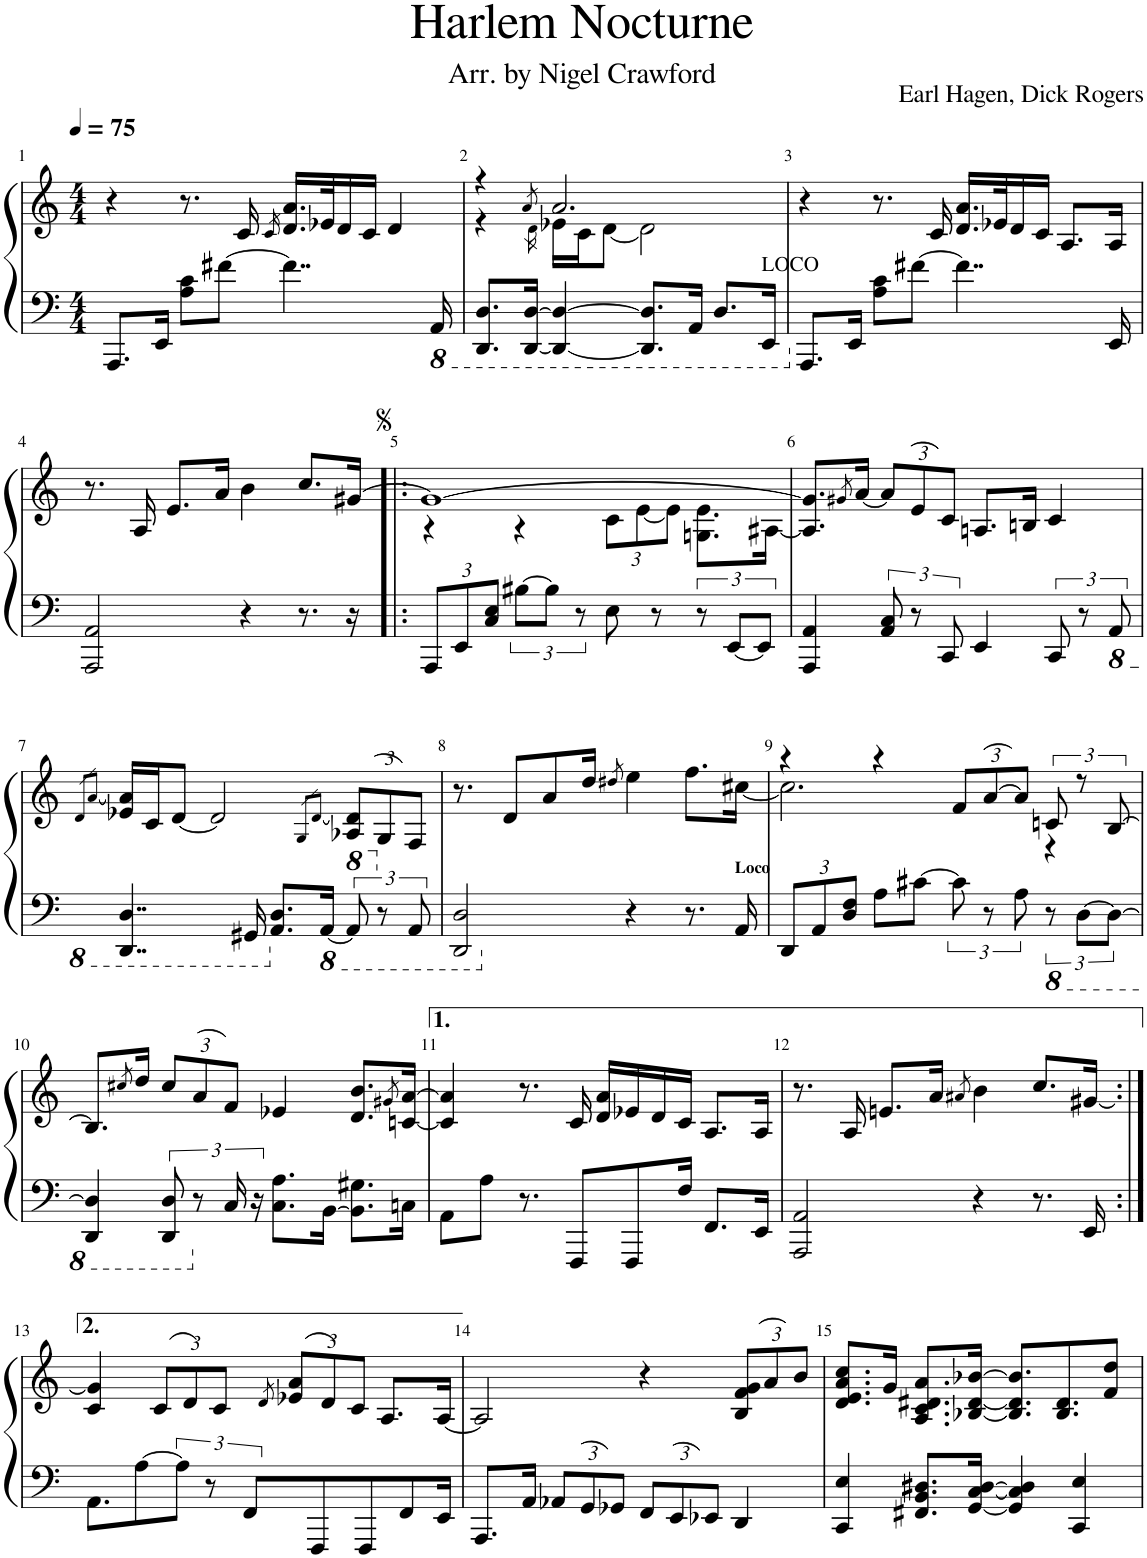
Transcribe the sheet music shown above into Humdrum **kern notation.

**kern	**kern
*part1	*part1
*staff2	*staff1
*I"Piano	*
*I'Pno.	*
*clefF4	*clefG2
*k[]	*k[]
*M4/4	*M4/4
*MM75	*MM75
=1	=1
8.AAA/L	4r
16EE/Jk	.
8A\ 8c\L	8.r
[8f#X\J	.
.	16c/
.	16qc/
4..f#\]	16.d/ 16.a/LL
.	32e-X/K
.	16d/
.	16c/JJ
.	4d/
*8ba	*
16AAA/	.
=2	=2
*	*^
8.DDD/ 8.DD/L	4r	4r
[16DDD/ [16DD/Jk	.	.
.	8qa/	16qd\
4DDD/_ 4DD/_	2.a/	16e-X\LL
.	.	16c\J
.	.	[8d\J
8.DDD/] 8.DD/]L	.	2d\]
16AAA/Jk	.	.
8.DD/L	.	.
!LO:TX:a:t=LOCO	!	!
16EEE/Jk	.	.
*	*v	*v
=3	=3
*X8ba	*
8.AAA/L	4r
16EE/Jk	.
8A\ 8c\L	8.r
[8f#X\J	.
.	16c/
4..f#\]	16.d/ 16.a/LL
.	32e-X/K
.	16d/
.	16c/JJ
.	8.A/L
16EE/	16A/Jk
!!LO:LB:g=z
=4	=4
2AAA/ 2AA/	8.r
.	16A/
.	8.e/L
.	16a/Jk
4r	4b\
8.r	8.cc/L
16r	[16g#X/Jk
=5!|:	=5!|:
*Xbrackettup	*
*	*^
12AAA/L	1g#_	4r
12EE/	.	.
12C/ 12E/J	.	.
*brackettup	*	*
[12B#X\L	.	4r
12B#\J]	.	.
12r	.	.
*	*	*Xbrackettup
8E\	.	12c\L
.	.	[12e\
8r	.	.
.	.	12e\J]
12r	.	8.Gn\ 8.e\L
[12EE/L	.	.
12EE/J]	.	.
.	.	[16A#X\Jk
*	*v	*v
=6	=6
4AAA/ 4AA/	8.A#/] 8.g#/]L
.	8qg#X/
.	[16a/Jk
12AA/ 12C/	(>12a/L]
12r	12e/)
12CC/	12c/J
4EE/	8.An/L
.	16Bn/Jk
12CC/	4c/
12r	.
*8ba	*
12AAA/	.
!!LO:LB:g=z
=7	=7
.	8qd/L
.	[8qa/J
4..DDD/ 4..DD/	16e-X/ 16a/]LL
.	16c/J
.	[8d/J
.	2d/]
16GGG#X/	.
*X8ba	*
8.AA/ 8.D/L	.
*8ba	*
[16AAA/Jk	.
.	8qG/L
.	[8qd/J
*8va	*
12A/]	(>12A-X/ 12d/]L
*X8va	*
12r	12G/)
12AA/	12F/J
=8	=8
2DD/ 2D/	8.r
.	8d/L
.	8a/
.	16dd/Jk
.	8qdd#X/
*X8ba	*
4r	4ee\
8.r	8.ff\L
!LO:TX:a:B:t=Loco	!
16AA/	[16cc#X\Jk
=9	=9
*Xbrackettup	*
*	*^
12DD/L	4r	2.cc#\]
12AA/	.	.
12D/ 12F/J	.	.
8A\L	4r	.
[8c#X\J	.	.
*brackettup	*	*
12c#\]	(12f/L	.
12r	[12a/)	.
12A\	12a/J]	.
*8ba	*	*
*	*brackettup	*
12r	12cn/	4r
[12DD\L	12r	.
12DD\J_	[12B/	.
*	*v	*v
!!LO:LB:g=z
=10	=10
4DDD/ 4DD/]	8.B/L]
.	8qcc#X/
.	16dd/Jk
*	*Xbrackettup
12DDD/ 12DD/	(>12cc#/L
*X8ba	*
12r	12a/)
24C/	12f/J
24r	.
8.C\ 8.A\L	4e-X/
[16BB\Jk	.
8.BB\] 8.G#X\L	8.d/ 8.b/L
.	8qg#X/
16Cn\Jk	[16cn/ [16a/Jk
=11	=11
8AA\L	4c/] 4a/]
8A\J	.
8.r	8.r
8FFF/L	16c/
.	16d/ 16a/LL
8FFF/	16e-X/
.	16d/
16F/Jk	16c/JJ
8.FF/L	8.A/L
16EE/Jk	16A/Jk
=12	=12
2AAA/ 2AA/	8.r
.	16A/
.	8.en/L
.	16a/Jk
.	8qa#X/
4r	4b\
8.r	8.cc/L
16EE/	[16g#X/Jk
!!LO:LB:g=z
=13:|!	=13:|!
8.AA\L	4c/ 4g#/]
[8A\	.
.	(>12c/L
12A\J]	.
.	12d/)
12r	.
.	12c/J
12FF/L	.
.	8qd/
.	(>12e-X/ 12a/L
8FFF/	.
.	12d/)
.	12c/J
8FFF/	.
.	8.A/L
8FF/	.
16EE/Jk	[16A/Jk
=14	=14
8.AAA/L	2A/]
16AA/Jk	.
*Xbrackettup	*
12AA-X/L	.
12GG/	.
12GG-X/J	.
12FF/L	4r
12EE/	.
12EE-X/J	.
4DD/	(>12B/ 12f/ 12g/L
.	12a/)
.	12b/J
=15	=15
4CC/ 4E/	8.d/ 8.e/ 8.a/ 8.cc/L
.	16g/Jk
8.FF#X/ 8.BB/ 8.D#X/L	8.A/ 8.c/ 8.d#X/ 8.a/L
[16GG/ [16C/ [16D#/Jk	[16B-X/ [16d#/ [16b-X/Jk
4GG/] 4C/] 4D#/]	8.B-/] 8.d#/] 8.b-/]L
.	8.B-/ 8.d#/
4CC/ 4E/	.
.	8f/ 8dd/J
=	=
*-	*-
